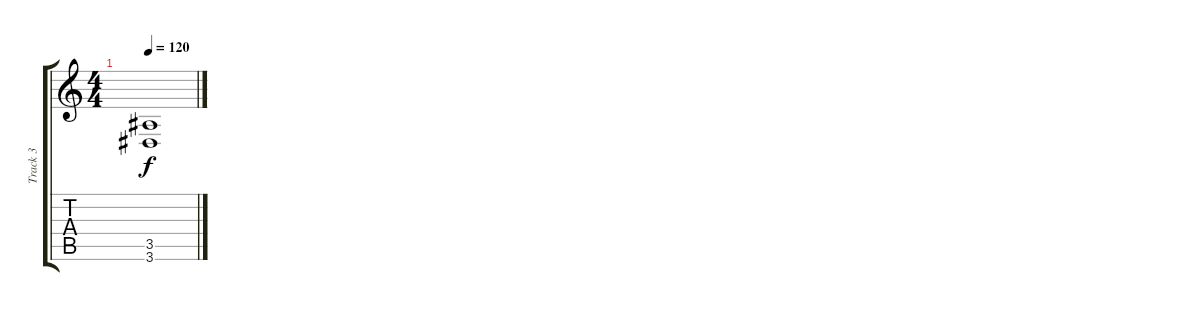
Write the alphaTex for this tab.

\track ("Track 3" "Track 3") {instrument distortionguitar}
\staff {score tabs}
\tuning (D4 A3 F3 C3 G2 C2) {hide}
\ts (4 4)
\tempo 120
\clef g2
\ks c
(3.5 3.6).1{dy f}
